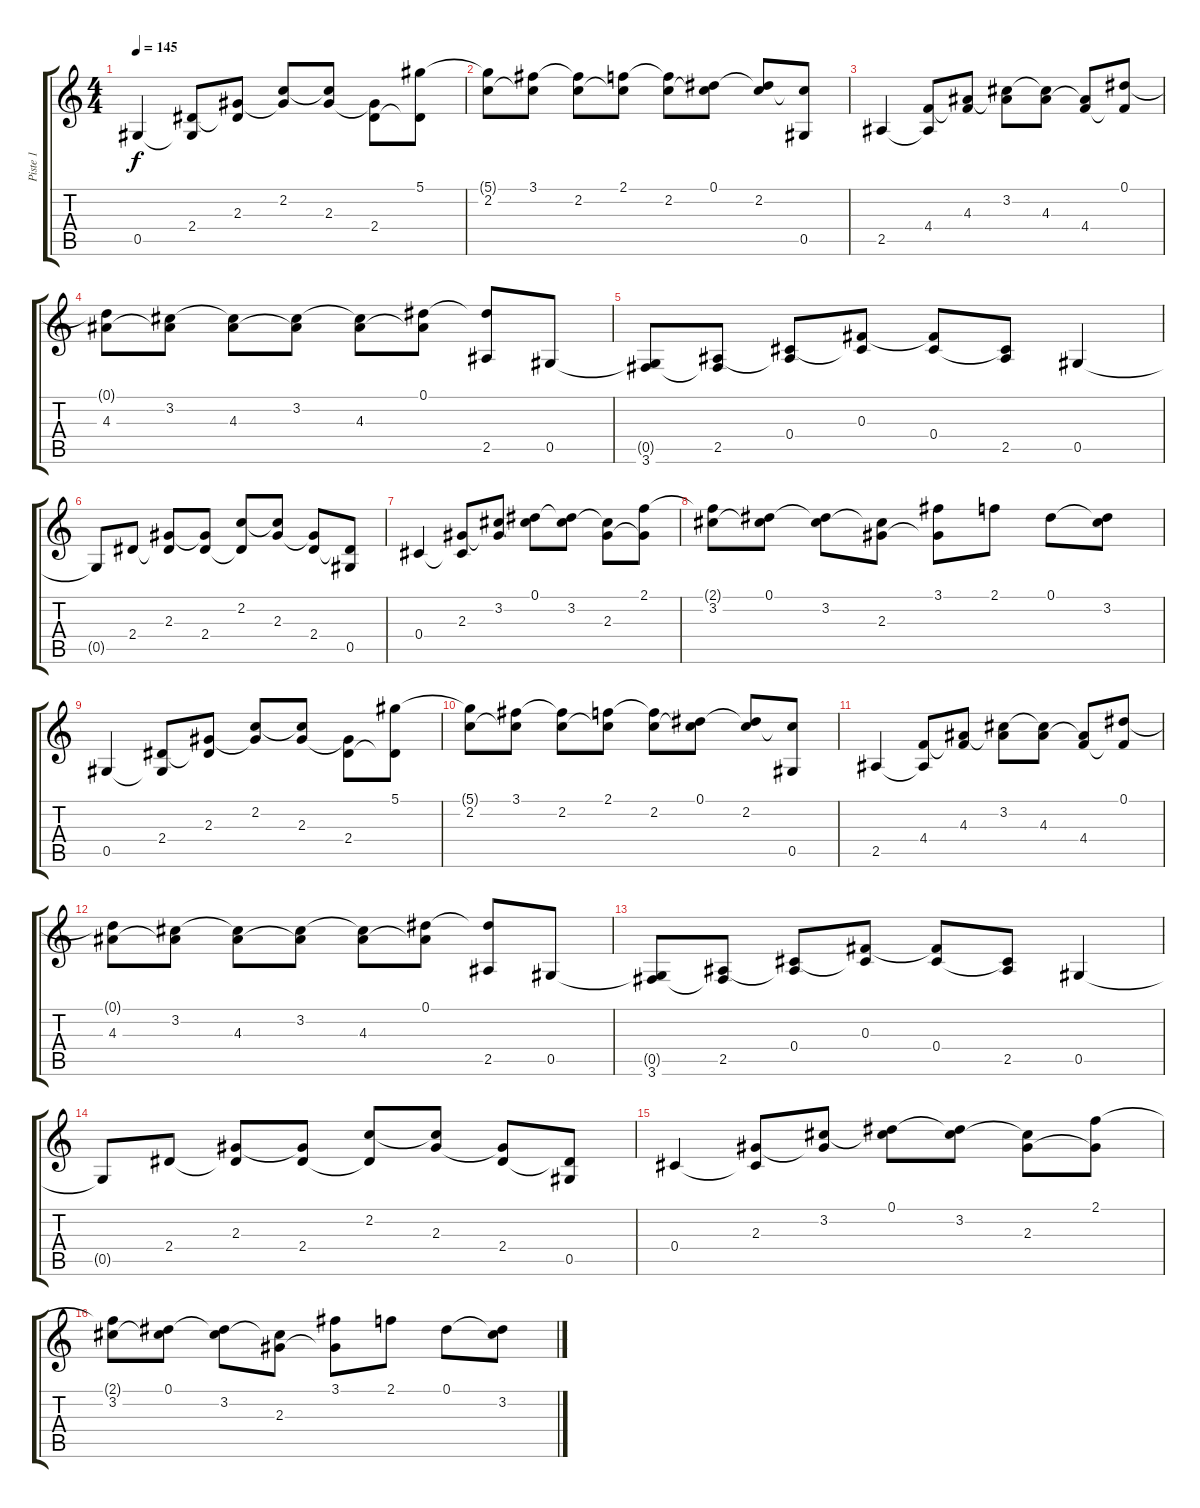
\track ("Piste 1" "Piste 1") {instrument acousticguitarsteel}
\staff {score tabs}
\tuning (Eb4 Bb3 Gb3 Db3 Ab2 Eb2) {hide}
\ts (4 4)
\tempo 145
\clef g2
\ks c
0.5.4{dy f} (2.4 0.5{t}).8 (2.3 2.4{t}).8 (2.2 2.3{t}).8 (2.2{t} 2.3).8 (2.3{t} 2.4).8 (5.1 2.4{t}).8 |
(5.1{t} 2.2).8 (3.1 2.2{t}).8 (3.1{t} 2.2).8 (2.1 2.2{t}).8 (2.1{t} 2.2).8 (0.1 2.2{t}).8 (0.1{t} 2.2).8 (2.2{t} 0.5).8 |
2.5.4 (4.4 2.5{t}).8 (4.3 4.4{t}).8 (3.2 4.3{t}).8 (3.2{t} 4.3).8 (4.3{t} 4.4).8 (0.1 4.4{t}).8 |
(0.1{t} 4.3).8 (3.2 4.3{t}).8 (3.2{t} 4.3).8 (3.2 4.3{t}).8 (3.2{t} 4.3).8 (0.1 4.3{t}).8 (0.1{t} 2.5).8 0.5.8 |
(0.5{t} 3.6).8 (2.5 3.6{t}).8 (0.4 2.5{t}).8 (0.3 0.4{t}).8 (0.3{t} 0.4).8 (0.4{t} 2.5).8 0.5.4 |
0.5{t}.8 2.4.8 (2.3 2.4{t}).8 (2.3{t} 2.4).8 (2.2 2.4{t}).8 (2.2{t} 2.3).8 (2.3{t} 2.4).8 (2.4{t} 0.5).8 |
0.4.4{volume 13} (2.3 0.4{t}).8 (3.2 2.3{t}).8 (0.1 3.2{t}).8 (0.1{t} 3.2).8 (3.2{t} 2.3).8 (2.1 2.3{t}).8 |
(2.1{t} 3.2).8 (0.1 3.2{t}).8 (0.1{t} 3.2).8 (3.2{t} 2.3).8 (3.1 2.3{t}).8 2.1.8 0.1.8 (0.1{t} 3.2).8 |
0.5.4 (2.4 0.5{t}).8 (2.3 2.4{t}).8 (2.2 2.3{t}).8 (2.2{t} 2.3).8 (2.3{t} 2.4).8 (5.1 2.4{t}).8 |
(5.1{t} 2.2).8 (3.1 2.2{t}).8 (3.1{t} 2.2).8 (2.1 2.2{t}).8 (2.1{t} 2.2).8 (0.1 2.2{t}).8 (0.1{t} 2.2).8 (2.2{t} 0.5).8 |
2.5.4 (4.4 2.5{t}).8 (4.3 4.4{t}).8 (3.2 4.3{t}).8 (3.2{t} 4.3).8 (4.3{t} 4.4).8 (0.1 4.4{t}).8 |
(0.1{t} 4.3).8 (3.2 4.3{t}).8 (3.2{t} 4.3).8 (3.2 4.3{t}).8 (3.2{t} 4.3).8 (0.1 4.3{t}).8 (0.1{t} 2.5).8 0.5.8 |
(0.5{t} 3.6).8 (2.5 3.6{t}).8 (0.4 2.5{t}).8 (0.3 0.4{t}).8 (0.3{t} 0.4).8 (0.4{t} 2.5).8 0.5.4 |
0.5{t}.8 2.4.8 (2.3 2.4{t}).8 (2.3{t} 2.4).8 (2.2 2.4{t}).8 (2.2{t} 2.3).8 (2.3{t} 2.4).8 (2.4{t} 0.5).8 |
0.4.4{volume 13} (2.3 0.4{t}).8 (3.2 2.3{t}).8 (0.1 3.2{t}).8 (0.1{t} 3.2).8 (3.2{t} 2.3).8 (2.1 2.3{t}).8 |
(2.1{t} 3.2).8 (0.1 3.2{t}).8 (0.1{t} 3.2).8 (3.2{t} 2.3).8 (3.1 2.3{t}).8 2.1.8 0.1.8 (0.1{t} 3.2).8
